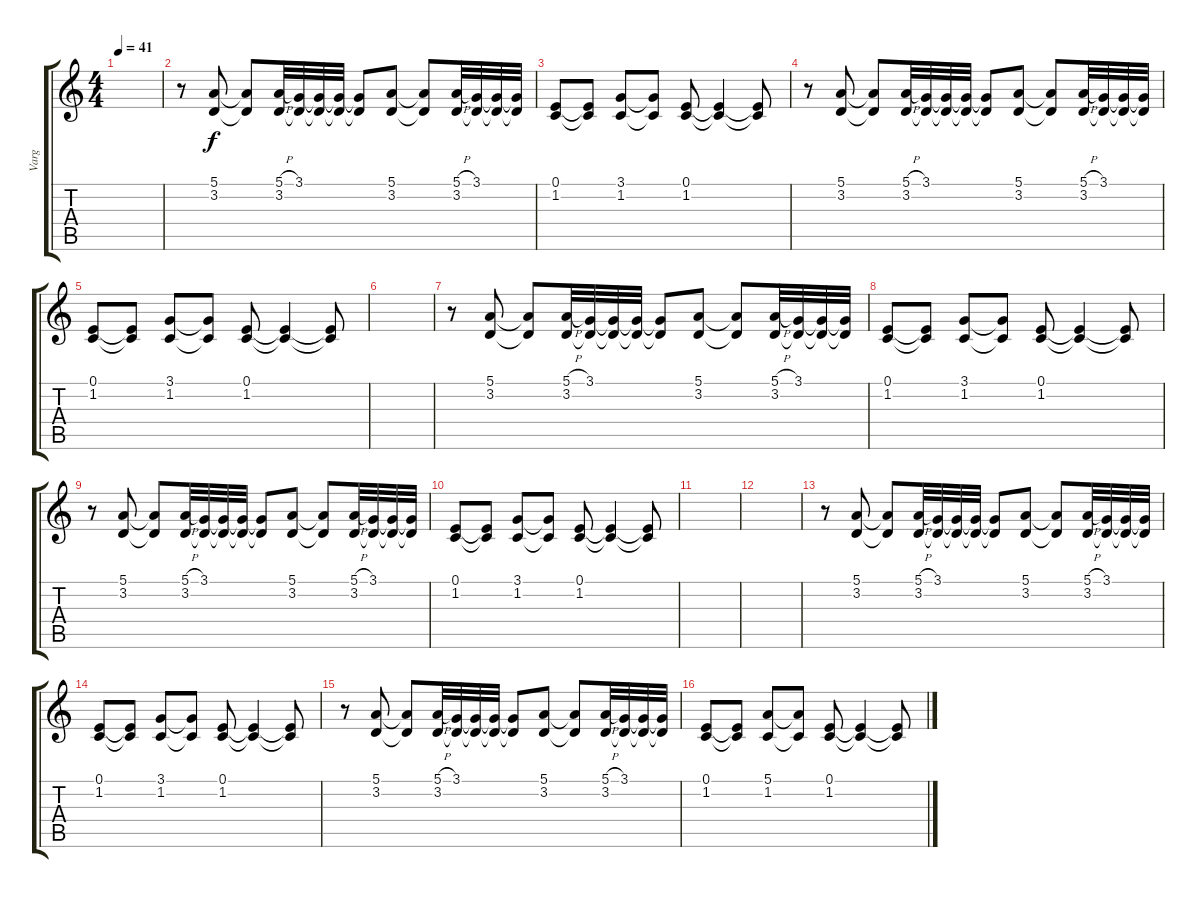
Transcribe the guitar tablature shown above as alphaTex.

\track ("Varg" "Varg") {instrument baritonesax}
\staff {score tabs}
\tuning (E4 B3 G3 D3 A2 E2) {hide}
\ts (4 4)
\tempo 41
\clef g2
\ks c
|
r.8{volume 15} (5.1 3.2).8 (5.1{t} 3.2{t}).8 (5.1{h} 3.2).32 (3.1 3.2{t}).32 (3.1{t} 3.2{t}).32 (3.1{t} 3.2{t}).32 (3.1{t} 3.2{t}).8 (5.1 3.2).8 (5.1{t} 3.2{t}).8 (5.1{h} 3.2).32 (3.1 3.2{t}).32 (3.1{t} 3.2{t}).32 (3.1{t} 3.2{t}).32 |
(0.1 1.2).8 (0.1{t} 1.2{t}).8 (3.1 1.2).8 (3.1{t} 1.2{t}).8 (0.1 1.2).8 (0.1{t} 1.2{t}).4 (0.1{t} 1.2{t}).8 |
r.8{volume 14} (5.1 3.2).8 (5.1{t} 3.2{t}).8 (5.1{h} 3.2).32 (3.1 3.2{t}).32 (3.1{t} 3.2{t}).32 (3.1{t} 3.2{t}).32 (3.1{t} 3.2{t}).8 (5.1 3.2).8 (5.1{t} 3.2{t}).8 (5.1{h} 3.2).32 (3.1 3.2{t}).32 (3.1{t} 3.2{t}).32 (3.1{t} 3.2{t}).32 |
(0.1 1.2).8 (0.1{t} 1.2{t}).8 (3.1 1.2).8 (3.1{t} 1.2{t}).8 (0.1 1.2).8 (0.1{t} 1.2{t}).4 (0.1{t} 1.2{t}).8 |
|
r.8 (5.1 3.2).8 (5.1{t} 3.2{t}).8 (5.1{h} 3.2).32 (3.1 3.2{t}).32 (3.1{t} 3.2{t}).32 (3.1{t} 3.2{t}).32 (3.1{t} 3.2{t}).8 (5.1 3.2).8 (5.1{t} 3.2{t}).8 (5.1{h} 3.2).32 (3.1 3.2{t}).32 (3.1{t} 3.2{t}).32 (3.1{t} 3.2{t}).32 |
(0.1 1.2).8{volume 12} (0.1{t} 1.2{t}).8 (3.1 1.2).8 (3.1{t} 1.2{t}).8 (0.1 1.2).8 (0.1{t} 1.2{t}).4 (0.1{t} 1.2{t}).8 |
r.8 (5.1 3.2).8 (5.1{t} 3.2{t}).8 (5.1{h} 3.2).32 (3.1 3.2{t}).32 (3.1{t} 3.2{t}).32 (3.1{t} 3.2{t}).32 (3.1{t} 3.2{t}).8 (5.1 3.2).8 (5.1{t} 3.2{t}).8 (5.1{h} 3.2).32 (3.1 3.2{t}).32 (3.1{t} 3.2{t}).32 (3.1{t} 3.2{t}).32 |
(0.1 1.2).8{volume 11} (0.1{t} 1.2{t}).8 (3.1 1.2).8 (3.1{t} 1.2{t}).8 (0.1 1.2).8 (0.1{t} 1.2{t}).4 (0.1{t} 1.2{t}).8 |
|
|
r.8{volume 9} (5.1 3.2).8 (5.1{t} 3.2{t}).8 (5.1{h} 3.2).32 (3.1 3.2{t}).32 (3.1{t} 3.2{t}).32 (3.1{t} 3.2{t}).32 (3.1{t} 3.2{t}).8 (5.1 3.2).8 (5.1{t} 3.2{t}).8 (5.1{h} 3.2).32 (3.1 3.2{t}).32 (3.1{t} 3.2{t}).32 (3.1{t} 3.2{t}).32 |
(0.1 1.2).8 (0.1{t} 1.2{t}).8 (3.1 1.2).8 (3.1{t} 1.2{t}).8 (0.1 1.2).8 (0.1{t} 1.2{t}).4 (0.1{t} 1.2{t}).8 |
r.8{volume 8} (5.1 3.2).8 (5.1{t} 3.2{t}).8 (5.1{h} 3.2).32 (3.1 3.2{t}).32 (3.1{t} 3.2{t}).32 (3.1{t} 3.2{t}).32 (3.1{t} 3.2{t}).8 (5.1 3.2).8 (5.1{t} 3.2{t}).8 (5.1{h} 3.2).32 (3.1 3.2{t}).32 (3.1{t} 3.2{t}).32 (3.1{t} 3.2{t}).32 |
(0.1 1.2).8 (0.1{t} 1.2{t}).8 (5.1 1.2).8 (5.1{t} 1.2{t}).8 (0.1 1.2).8 (0.1{t} 1.2{t}).4 (0.1{t} 1.2{t}).8
